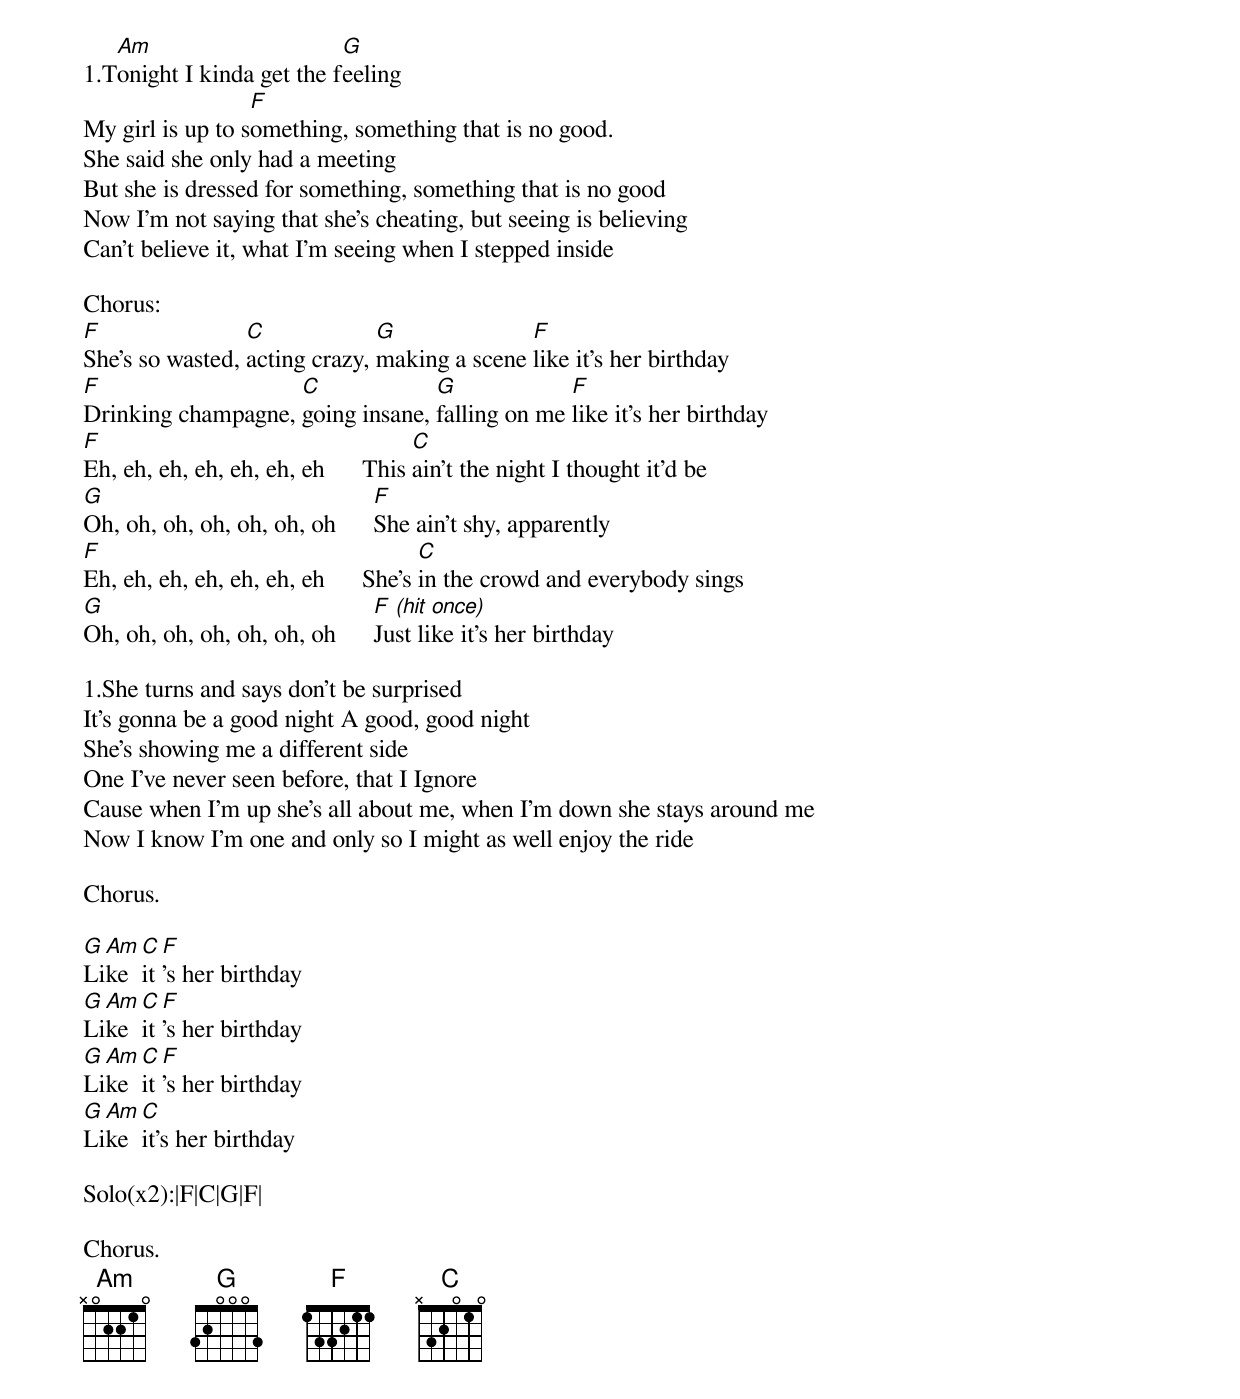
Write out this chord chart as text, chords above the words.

   Am                      G
1.Tonight I kinda get the feeling
                  F
My girl is up to something, something that is no good.
She said she only had a meeting
But she is dressed for something, something that is no good
Now I'm not saying that she's cheating, but seeing is believing
Can't believe it, what I'm seeing when I stepped inside

Chorus:
F                C             G              F
She's so wasted, acting crazy, making a scene like it's her birthday
F                   C             G             F
Drinking champagne, going insane, falling on me like it's her birthday
F                                    C
Eh, eh, eh, eh, eh, eh, eh      This ain't the night I thought it'd be
G                               F
Oh, oh, oh, oh, oh, oh, oh      She ain't shy, apparently
F                                     C
Eh, eh, eh, eh, eh, eh, eh      She's in the crowd and everybody sings
G                               F (hit once)
Oh, oh, oh, oh, oh, oh, oh      Just like it's her birthday

1.She turns and says don't be surprised
It's gonna be a good night A good, good night
She's showing me a different side
One I've never seen before, that I Ignore
Cause when I'm up she's all about me, when I'm down she stays around me
Now I know I'm one and only so I might as well enjoy the ride

Chorus.

G Am C F
Like it's her birthday
G Am C F
Like it's her birthday
G Am C F
Like it's her birthday
G Am C
Like it's her birthday

Solo(x2):|F|C|G|F|

Chorus.
